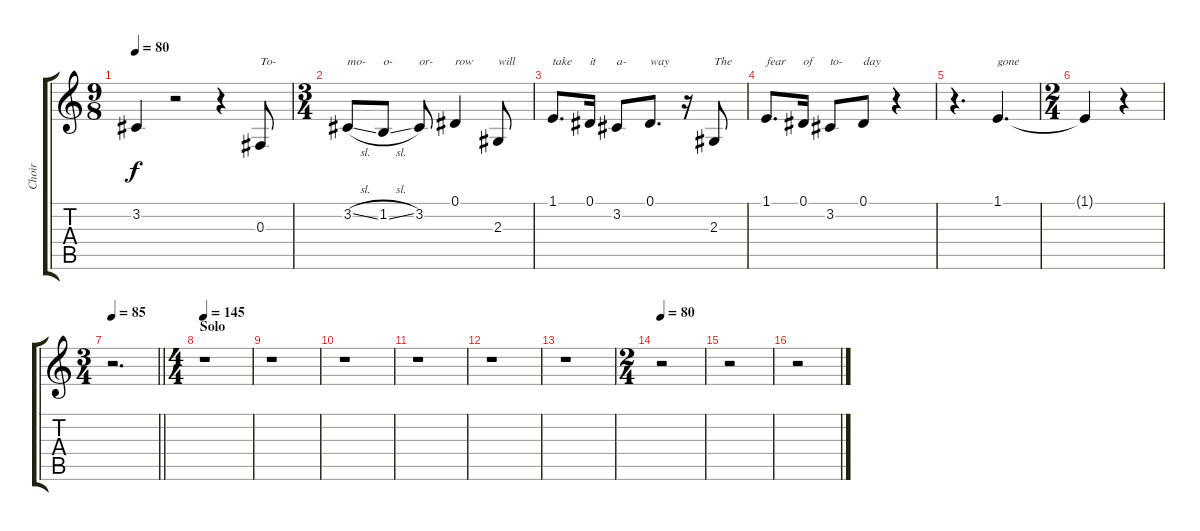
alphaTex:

\track ("Choir" "Choir") {instrument choiraahs}
\staff {score tabs}
\tuning (Eb4 Bb3 Gb3 Db3 Ab2 Eb2) {hide}
\ts (9 8)
\tempo 80
\clef g2
\ks aminor
3.2{t}.4{dy f} r.2 r.4 0.3.8{txt "To-"} |
\ts (3 4)
3.2{sl}.8{txt "mo-"} 1.2{sl}.8{txt "o-"} 3.2.8{txt "or-"} 0.1.4{txt "row"} 2.3.8{txt "will"} |
1.1.8{d txt "take"} 0.1.16{txt "it"} 3.2.8{txt "a-"} 0.1.8{d txt "way"} r.16 2.3.8{txt "The"} |
1.1.8{d txt "fear"} 0.1.16{txt "of"} 3.2.8{txt "to-"} 0.1.8{txt "day"} r.4 |
r.4{d} 1.1.4{d txt "gone"} |
\ts (2 4)
1.1{t}.4 r.4 |
\ts (3 4)
\tempo 85
\barLineRight lightlight
r.2{d} |
\ts (4 4)
\section ("" "Solo")
\tempo 145
r.1 |
r.1 |
r.1 |
r.1 |
r.1 |
r.1 |
\ts (2 4)
\tempo 80
r.2 |
r.2 |
r.2
